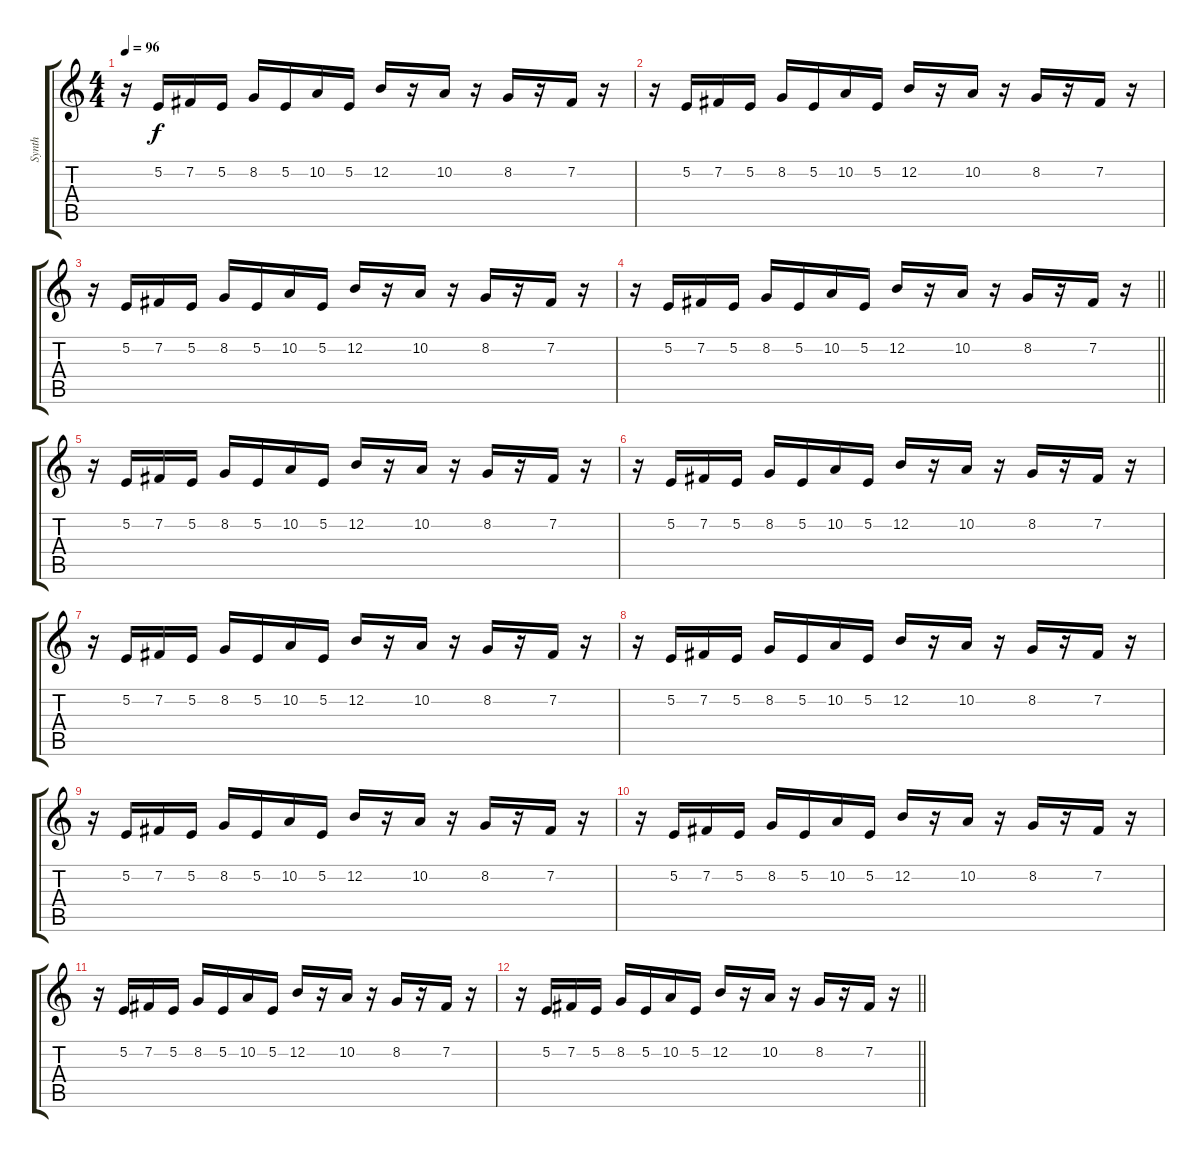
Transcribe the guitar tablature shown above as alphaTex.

\track ("Synth" "Synth") {instrument stringensemble1}
\staff {score tabs}
\tuning (E4 B3 G3 D3 A2 E2) {hide}
\ts (4 4)
\tempo 96
\clef g2
\ks c
r.16{dy f} 5.2.16 7.2.16 5.2.16 8.2.16 5.2.16 10.2.16 5.2.16 12.2.16 r.16 10.2.16 r.16 8.2.16 r.16 7.2.16 r.16 |
r.16 5.2.16 7.2.16 5.2.16 8.2.16 5.2.16 10.2.16 5.2.16 12.2.16 r.16 10.2.16 r.16 8.2.16 r.16 7.2.16 r.16 |
r.16 5.2.16 7.2.16 5.2.16 8.2.16 5.2.16 10.2.16 5.2.16 12.2.16 r.16 10.2.16 r.16 8.2.16 r.16 7.2.16 r.16 |
\barLineRight lightlight
r.16 5.2.16 7.2.16 5.2.16 8.2.16 5.2.16 10.2.16 5.2.16 12.2.16 r.16 10.2.16 r.16 8.2.16 r.16 7.2.16 r.16 |
r.16 5.2.16 7.2.16 5.2.16 8.2.16 5.2.16 10.2.16 5.2.16 12.2.16 r.16 10.2.16 r.16 8.2.16 r.16 7.2.16 r.16 |
r.16 5.2.16 7.2.16 5.2.16 8.2.16 5.2.16 10.2.16 5.2.16 12.2.16 r.16 10.2.16 r.16 8.2.16 r.16 7.2.16 r.16 |
r.16 5.2.16 7.2.16 5.2.16 8.2.16 5.2.16 10.2.16 5.2.16 12.2.16 r.16 10.2.16 r.16 8.2.16 r.16 7.2.16 r.16 |
r.16 5.2.16 7.2.16 5.2.16 8.2.16 5.2.16 10.2.16 5.2.16 12.2.16 r.16 10.2.16 r.16 8.2.16 r.16 7.2.16 r.16 |
r.16 5.2.16 7.2.16 5.2.16 8.2.16 5.2.16 10.2.16 5.2.16 12.2.16 r.16 10.2.16 r.16 8.2.16 r.16 7.2.16 r.16 |
r.16 5.2.16 7.2.16 5.2.16 8.2.16 5.2.16 10.2.16 5.2.16 12.2.16 r.16 10.2.16 r.16 8.2.16 r.16 7.2.16 r.16 |
r.16 5.2.16 7.2.16 5.2.16 8.2.16 5.2.16 10.2.16 5.2.16 12.2.16 r.16 10.2.16 r.16 8.2.16 r.16 7.2.16 r.16 |
\barLineRight lightlight
r.16 5.2.16 7.2.16 5.2.16 8.2.16 5.2.16 10.2.16 5.2.16 12.2.16 r.16 10.2.16 r.16 8.2.16 r.16 7.2.16 r.16
